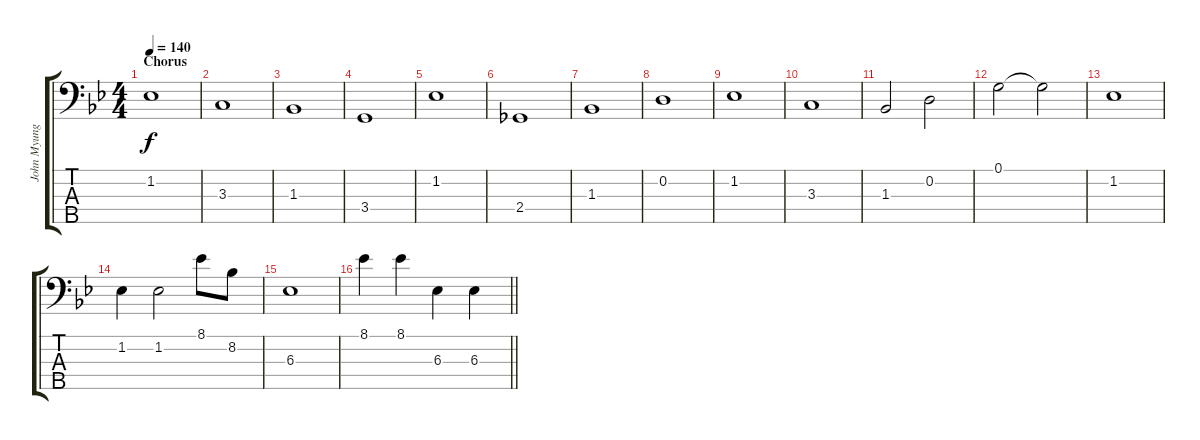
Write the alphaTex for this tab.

\track ("John Myung" "John Myung") {instrument electricbassfinger}
\staff {score tabs}
\tuning (G2 D2 A1 E1 B0) {hide}
\ts (4 4)
\section ("" "Chorus")
\tempo 140
\clef f4
\ks bb
1.2.1{dy f} |
3.3.1 |
1.3.1 |
3.4.1 |
1.2.1 |
2.4.1 |
1.3.1 |
0.2.1 |
1.2.1 |
3.3.1 |
1.3.2 0.2.2 |
0.1.2 0.1{t}.2 |
1.2.1 |
1.2.4 1.2.2 8.1.8 8.2.8 |
6.3.1 |
\barLineRight lightlight
8.1.4 8.1.4 6.3.4 6.3.4
